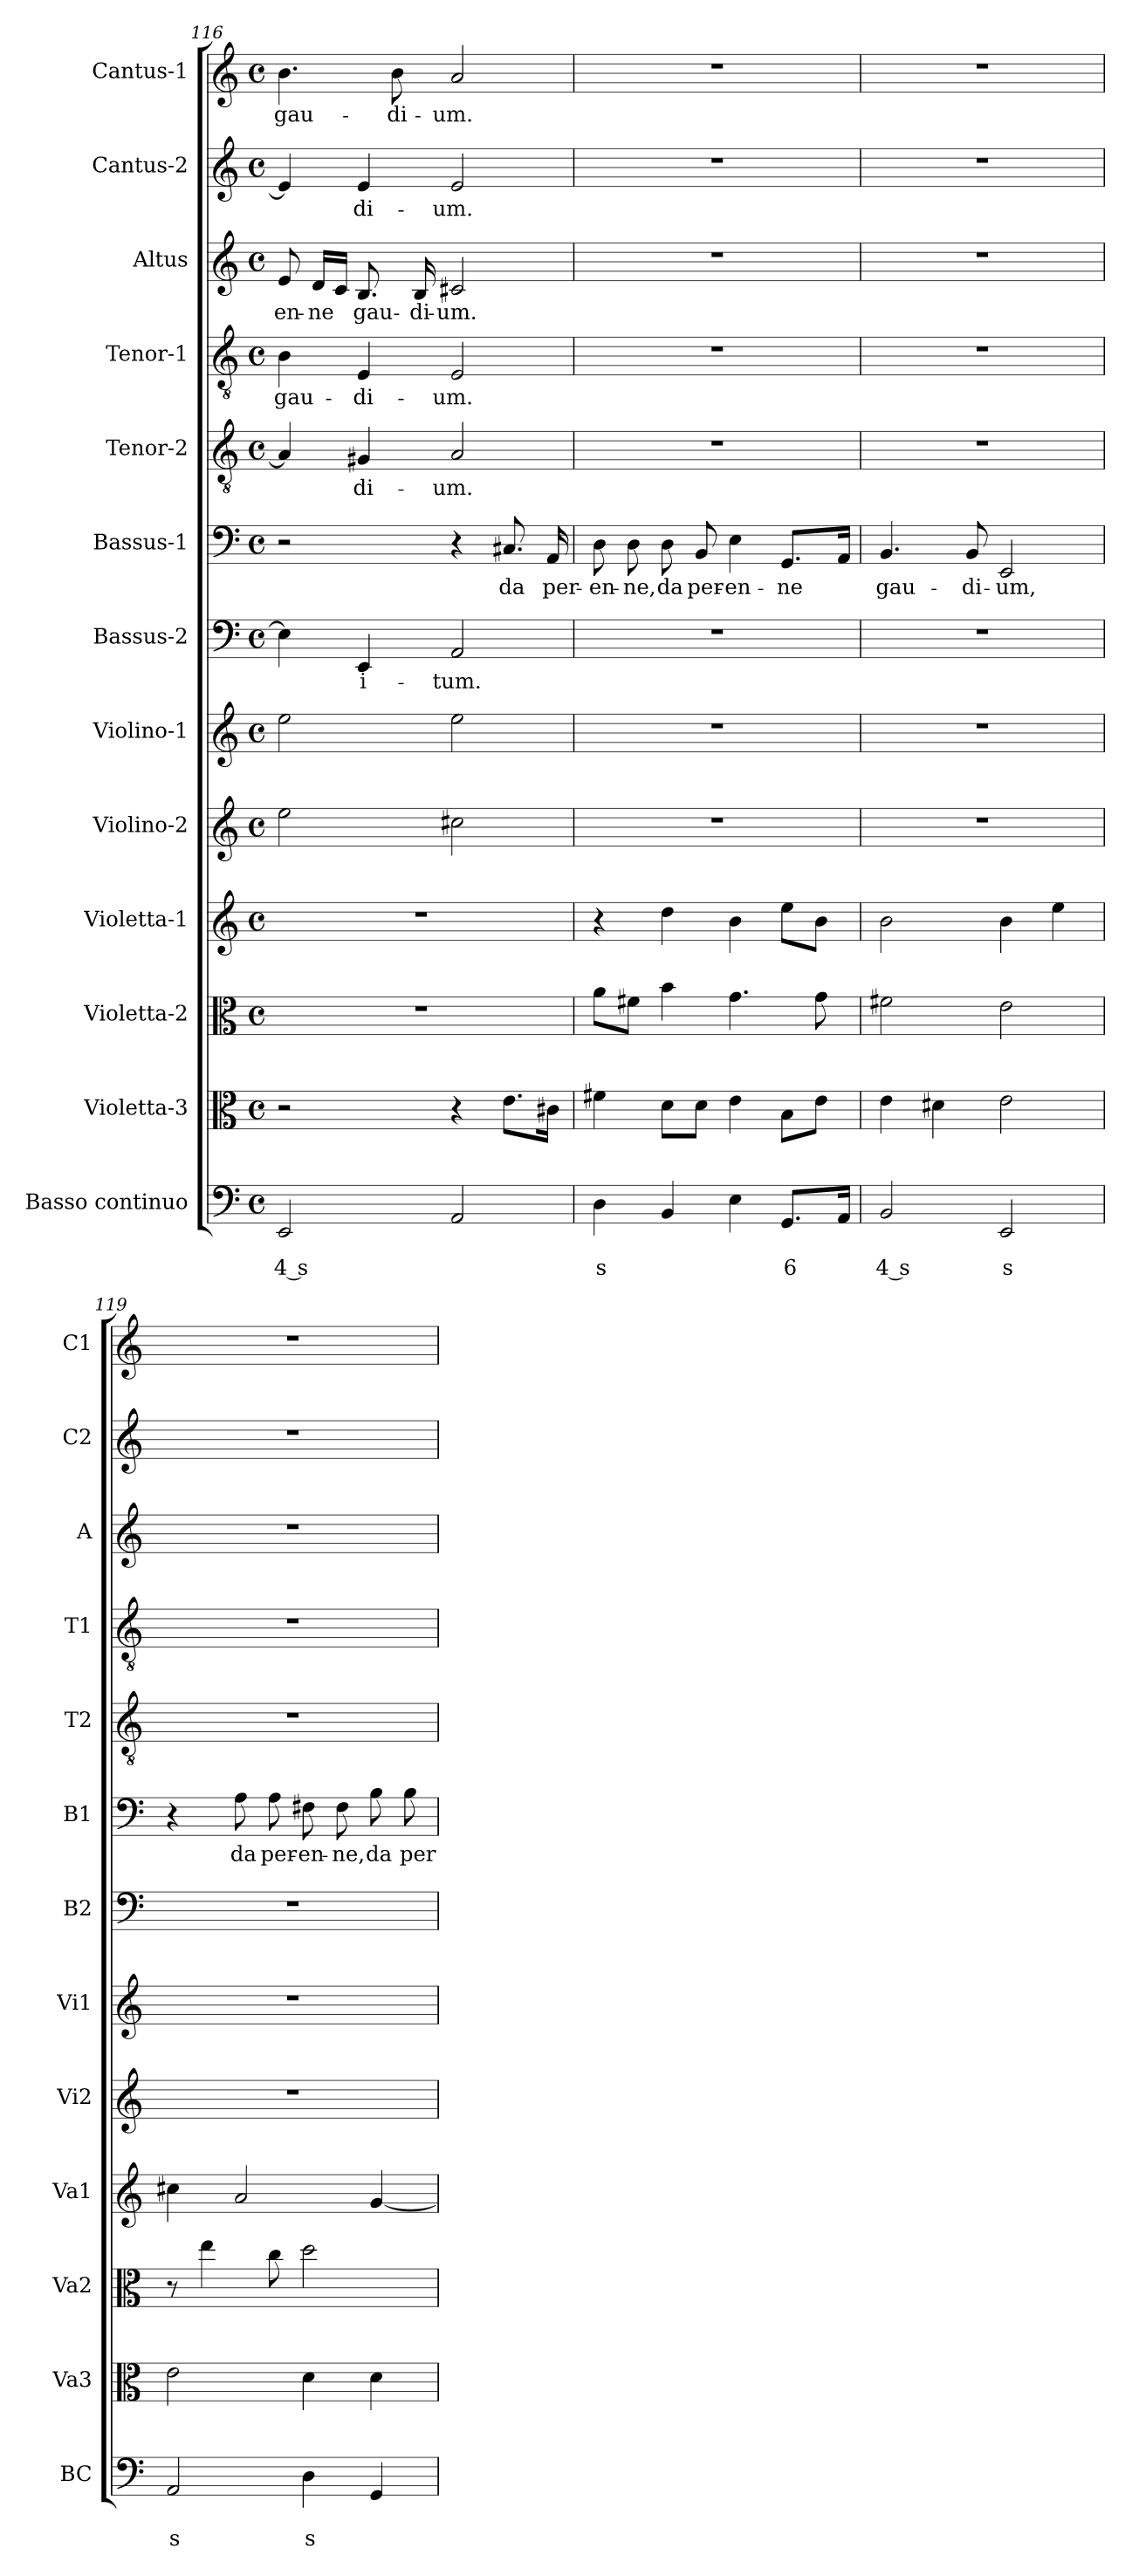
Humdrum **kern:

**kern	**text	**text	**kern	**kern	**kern	**kern	**kern	**kern	**text	**kern	**text	**kern	**text	**kern	**text	**kern	**text	**kern	**text	**kern	**text
*part13	*part13	*part13	*part12	*part11	*part10	*part9	*part8	*part7	*part7	*part6	*part6	*part5	*part5	*part4	*part4	*part3	*part3	*part2	*part2	*part1	*part1
*staff13	*staff13	*staff13	*staff12	*staff11	*staff10	*staff9	*staff8	*staff7	*staff7	*staff6	*staff6	*staff5	*staff5	*staff4	*staff4	*staff3	*staff3	*staff2	*staff2	*staff1	*staff1
*I"Basso continuo	*	*	*I"Violetta-3	*I"Violetta-2	*I"Violetta-1	*I"Violino-2	*I"Violino-1	*I"Bassus-2	*	*I"Bassus-1	*	*I"Tenor-2	*	*I"Tenor-1	*	*I"Altus	*	*I"Cantus-2	*	*I"Cantus-1	*
*I'BC	*	*	*I'Va3	*I'Va2	*I'Va1	*I'Vi2	*I'Vi1	*I'B2	*	*I'B1	*	*I'T2	*	*I'T1	*	*I'A	*	*I'C2	*	*I'C1	*
*clefF4	*	*	*clefC3	*clefC3	*clefG2	*clefG2	*clefG2	*clefF4	*	*clefF4	*	*clefGv2	*	*clefGv2	*	*clefG2	*	*clefG2	*	*clefG2	*
*k[]	*	*	*k[]	*k[]	*k[]	*k[]	*k[]	*k[]	*	*k[]	*	*k[]	*	*k[]	*	*k[]	*	*k[]	*	*k[]	*
*C:	*	*	*C:	*C:	*C:	*C:	*C:	*C:	*	*C:	*	*C:	*	*C:	*	*C:	*	*C:	*	*C:	*
*M4/4	*	*	*M4/4	*M4/4	*M4/4	*M4/4	*M4/4	*M4/4	*	*M4/4	*	*M4/4	*	*M4/4	*	*M4/4	*	*M4/4	*	*M4/4	*
*met(c)	*	*	*met(c)	*met(c)	*met(c)	*met(c)	*met(c)	*met(c)	*	*met(c)	*	*met(c)	*	*met(c)	*	*met(c)	*	*met(c)	*	*met(c)	*
=116	=116	=116	=116	=116	=116	=116	=116	=116	=116	=116	=116	=116	=116	=116	=116	=116	=116	=116	=116	=116	=116
!	!	!LO:LY:b	!	!	!	!	!	!	!	!	!	!	!	!	!LO:LY:b	!	!LO:LY:b	!	!	!	!LO:LY:b
2EE/	.	4 s	2r	1r	1r	2ee\	2ee\	4E\]	.	2r	.	4A/]	.	4B\	gau-	8e/	-en-	4e/]	.	4.b\	gau-
!	!	!	!	!	!	!	!	!	!	!	!	!	!	!	!	!	!LO:LY:b	!	!	!	!
.	.	.	.	.	.	.	.	.	.	.	.	.	.	.	.	16d/LL	-ne	.	.	.	.
.	.	.	.	.	.	.	.	.	.	.	.	.	.	.	.	16c/JJ	.	.	.	.	.
!	!	!	!	!	!	!	!	!	!LO:LY:b	!	!	!	!LO:LY:b	!	!LO:LY:b	!	!LO:LY:b	!	!LO:LY:b	!	!
.	.	.	.	.	.	.	.	4EE/	-i-	.	.	4G#X/	-di-	4E/	-di-	8.B/	gau-	4e/	-di-	.	.
!	!	!	!	!	!	!	!	!	!	!	!	!	!	!	!	!	!	!	!	!	!LO:LY:b
.	.	.	.	.	.	.	.	.	.	.	.	.	.	.	.	.	.	.	.	8b\	-di-
!	!	!	!	!	!	!	!	!	!	!	!	!	!	!	!	!	!LO:LY:b	!	!	!	!
.	.	.	.	.	.	.	.	.	.	.	.	.	.	.	.	16B/	-di-	.	.	.	.
!	!	!	!	!	!	!	!	!	!LO:LY:b	!	!	!	!LO:LY:b	!	!LO:LY:b	!	!LO:LY:b	!	!LO:LY:b	!	!LO:LY:b
2AA/	.	.	4r	.	.	2cc#X\	2ee\	2AA/	-tum.	4r	.	2A/	-um.	2E/	-um.	2c#X/	-um.	2e/	-um.	2a/	-um.
!	!	!	!	!	!	!	!	!	!	!	!LO:LY:b	!	!	!	!	!	!	!	!	!	!
.	.	.	8.e\L	.	.	.	.	.	.	8.C#X/	da	.	.	.	.	.	.	.	.	.	.
!	!	!	!	!	!	!	!	!	!	!	!LO:LY:b	!	!	!	!	!	!	!	!	!	!
.	.	.	16c#X\Jk	.	.	.	.	.	.	16AA/	per-	.	.	.	.	.	.	.	.	.	.
=117	=117	=117	=117	=117	=117	=117	=117	=117	=117	=117	=117	=117	=117	=117	=117	=117	=117	=117	=117	=117	=117
!	!	!LO:LY:b	!	!	!	!	!	!	!	!	!LO:LY:b	!	!	!	!	!	!	!	!	!	!
4D\	.	s	4f#X\	8a\L	4r	1r	1r	1r	.	8D\	-en-	1r	.	1r	.	1r	.	1r	.	1r	.
!	!	!	!	!	!	!	!	!	!	!	!LO:LY:b	!	!	!	!	!	!	!	!	!	!
.	.	.	.	8f#X\J	.	.	.	.	.	8D\	-ne,	.	.	.	.	.	.	.	.	.	.
!	!	!	!	!	!	!	!	!	!	!	!LO:LY:b	!	!	!	!	!	!	!	!	!	!
4BB/	.	.	8d\L	4b\	4dd\	.	.	.	.	8D\	da	.	.	.	.	.	.	.	.	.	.
!	!	!	!	!	!	!	!	!	!	!	!LO:LY:b	!	!	!	!	!	!	!	!	!	!
.	.	.	8d\J	.	.	.	.	.	.	8BB/	per-	.	.	.	.	.	.	.	.	.	.
!	!	!	!	!	!	!	!	!	!	!	!LO:LY:b	!	!	!	!	!	!	!	!	!	!
4E\	.	.	4e\	4.g\	4b\	.	.	.	.	4E\	-en-	.	.	.	.	.	.	.	.	.	.
!	!	!LO:LY:b	!	!	!	!	!	!	!	!	!LO:LY:b	!	!	!	!	!	!	!	!	!	!
8.GG/L	.	6	8B\L	.	8ee\L	.	.	.	.	8.GG/L	-ne	.	.	.	.	.	.	.	.	.	.
.	.	.	8e\J	8g\	8b\J	.	.	.	.	.	.	.	.	.	.	.	.	.	.	.	.
16AA/Jk	.	.	.	.	.	.	.	.	.	16AA/Jk	.	.	.	.	.	.	.	.	.	.	.
!!LO:PB:g=z
=118	=118	=118	=118	=118	=118	=118	=118	=118	=118	=118	=118	=118	=118	=118	=118	=118	=118	=118	=118	=118	=118
!	!	!LO:LY:b	!	!	!	!	!	!	!	!	!LO:LY:b	!	!	!	!	!	!	!	!	!	!
2BB/	.	4 s	4e\	2f#X\	2b\	1r	1r	1r	.	4.BB/	gau-	1r	.	1r	.	1r	.	1r	.	1r	.
.	.	.	4d#X\	.	.	.	.	.	.	.	.	.	.	.	.	.	.	.	.	.	.
!	!	!	!	!	!	!	!	!	!	!	!LO:LY:b	!	!	!	!	!	!	!	!	!	!
.	.	.	.	.	.	.	.	.	.	8BB/	-di-	.	.	.	.	.	.	.	.	.	.
!	!	!LO:LY:b	!	!	!	!	!	!	!	!	!LO:LY:b	!	!	!	!	!	!	!	!	!	!
2EE/	.	s	2e\	2e\	4b\	.	.	.	.	2EE/	-um,	.	.	.	.	.	.	.	.	.	.
.	.	.	.	.	4ee\	.	.	.	.	.	.	.	.	.	.	.	.	.	.	.	.
=119	=119	=119	=119	=119	=119	=119	=119	=119	=119	=119	=119	=119	=119	=119	=119	=119	=119	=119	=119	=119	=119
!	!	!LO:LY:b	!	!	!	!	!	!	!	!	!	!	!	!	!	!	!	!	!	!	!
2AA/	.	s	2e\	8r	4cc#X\	1r	1r	1r	.	4r	.	1r	.	1r	.	1r	.	1r	.	1r	.
.	.	.	.	4ee\	.	.	.	.	.	.	.	.	.	.	.	.	.	.	.	.	.
!	!	!	!	!	!	!	!	!	!	!	!LO:LY:b	!	!	!	!	!	!	!	!	!	!
.	.	.	.	.	2a/	.	.	.	.	8A\	da	.	.	.	.	.	.	.	.	.	.
!	!	!	!	!	!	!	!	!	!	!	!LO:LY:b	!	!	!	!	!	!	!	!	!	!
.	.	.	.	8cc\	.	.	.	.	.	8A\	per-	.	.	.	.	.	.	.	.	.	.
!	!	!LO:LY:b	!	!	!	!	!	!	!	!	!LO:LY:b	!	!	!	!	!	!	!	!	!	!
4D\	.	s	4d\	2dd\	.	.	.	.	.	8F#X\	-en-	.	.	.	.	.	.	.	.	.	.
!	!	!	!	!	!	!	!	!	!	!	!LO:LY:b	!	!	!	!	!	!	!	!	!	!
.	.	.	.	.	.	.	.	.	.	8F#\	-ne,	.	.	.	.	.	.	.	.	.	.
!	!	!	!	!	!	!	!	!	!	!	!LO:LY:b	!	!	!	!	!	!	!	!	!	!
4GG/	.	.	4d\	.	[4g/	.	.	.	.	8B\	da	.	.	.	.	.	.	.	.	.	.
!	!	!	!	!	!	!	!	!	!	!	!LO:LY:b	!	!	!	!	!	!	!	!	!	!
.	.	.	.	.	.	.	.	.	.	8B\	per-	.	.	.	.	.	.	.	.	.	.
=	=	=	=	=	=	=	=	=	=	=	=	=	=	=	=	=	=	=	=	=	=
*-	*-	*-	*-	*-	*-	*-	*-	*-	*-	*-	*-	*-	*-	*-	*-	*-	*-	*-	*-	*-	*-
